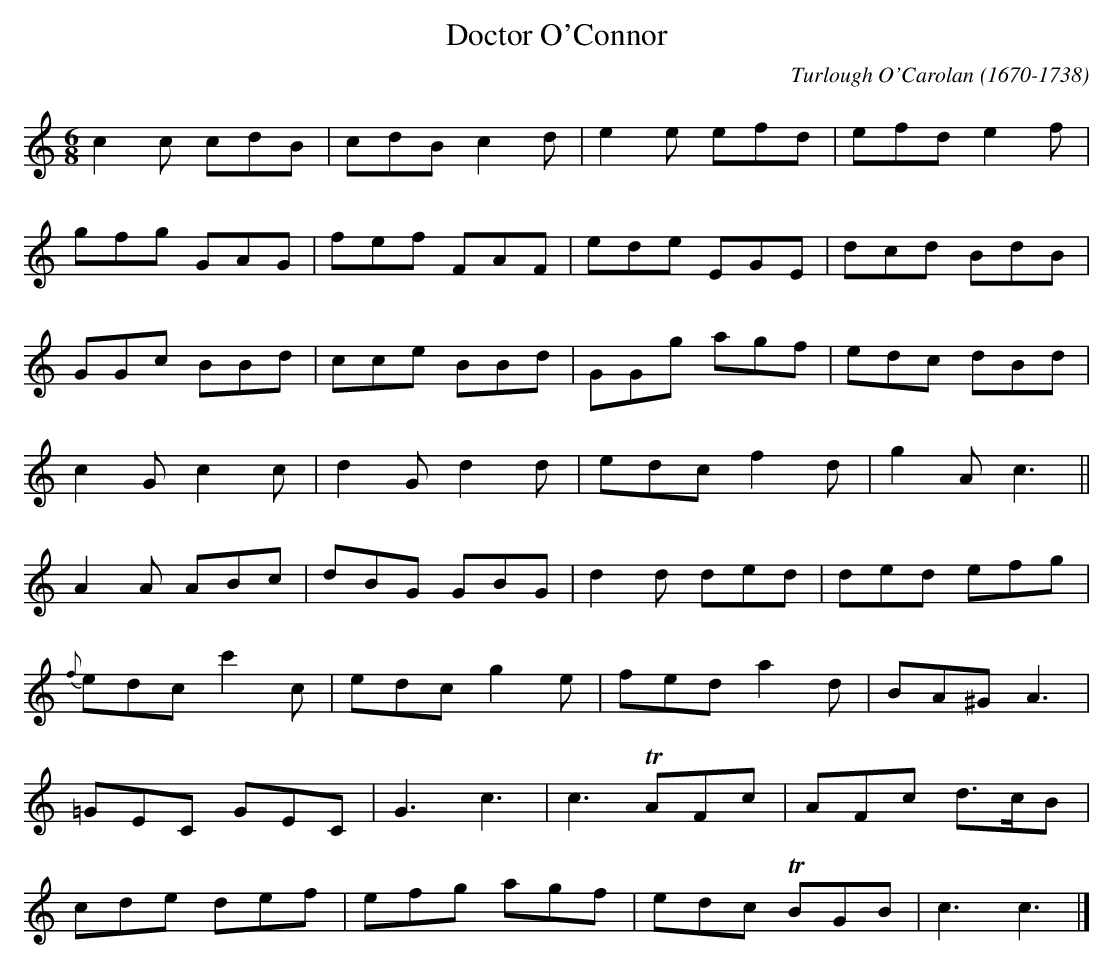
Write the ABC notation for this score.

X:1occ
T:Doctor O'Connor
C:Turlough O'Carolan (1670-1738)
M:6/8
L:1/8
K:C
C:ALLEGHRETTO
c2c cdB|cdB c2d|e2e efd|efd e2f|
gfg GAG|fef FAF|ede EGE|dcd BdB|
GGc BBd|cce BBd|GGg agf|edc dBd|
c2G c2c|d2G d2d|edc f2d|g2A c3||
A2A ABc|dBG GBG|d2d ded|ded efg|
{f}edc c'2c|edc g2e|fed a2d|BA^G A3|
=GEC GEC|G3c3|c3 TAFc|AFc d3/2c/2B|
cde def|efg agf|edc TBGB|c3c3|]
